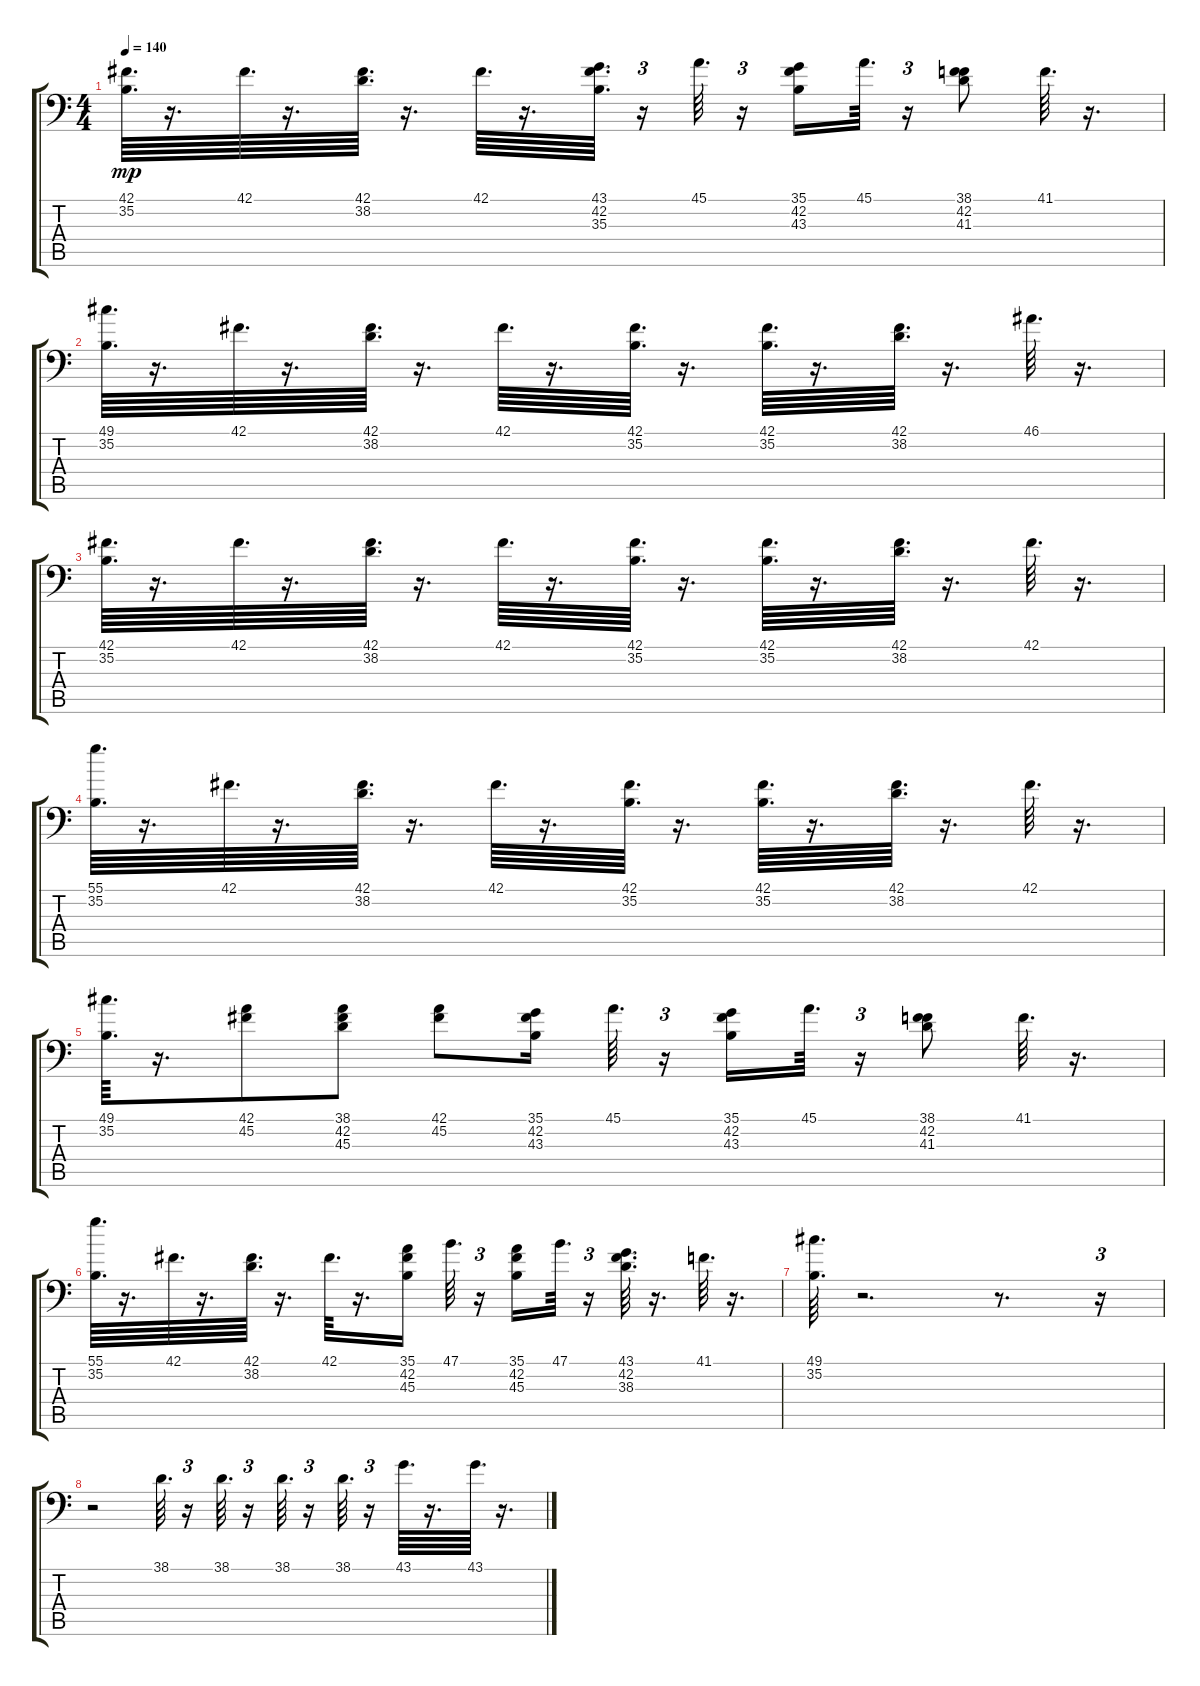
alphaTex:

\track "" {instrument acousticgrandpiano}
\staff {score tabs}
\tuning (C-1 C-1 C-1 C-1 C-1 C-1) {hide}
\ts (4 4)
\tempo 140
\clef f4
\ks c
(42.1 35.2).64{d dy mp} r.16{d} 42.1.64{d} r.16{d} (42.1 38.2).64{d} r.16{d} 42.1.64{d} r.16{d} (43.1 42.2 35.3).64{d} r.16{tu (3 2)} 45.1.64{d} r.16{tu (3 2)} (35.1 42.2 43.3).16 45.1.64{d} r.16{tu (3 2)} (38.1 42.2 41.3).8 41.1.64{d} r.16{d} |
(49.1 35.2).64{d} r.16{d} 42.1.64{d} r.16{d} (42.1 38.2).64{d} r.16{d} 42.1.64{d} r.16{d} (42.1 35.2).64{d} r.16{d} (42.1 35.2).64{d} r.16{d} (42.1 38.2).64{d} r.16{d} 46.1.64{d} r.16{d} |
(42.1 35.2).64{d} r.16{d} 42.1.64{d} r.16{d} (42.1 38.2).64{d} r.16{d} 42.1.64{d} r.16{d} (42.1 35.2).64{d} r.16{d} (42.1 35.2).64{d} r.16{d} (42.1 38.2).64{d} r.16{d} 42.1.64{d} r.16{d} |
(55.1 35.2).64{d} r.16{d} 42.1.64{d} r.16{d} (42.1 38.2).64{d} r.16{d} 42.1.64{d} r.16{d} (42.1 35.2).64{d} r.16{d} (42.1 35.2).64{d} r.16{d} (42.1 38.2).64{d} r.16{d} 42.1.64{d} r.16{d} |
(49.1 35.2).64{d} r.16{d} (42.1 45.2).8 (38.1 42.2 45.3).8 (42.1 45.2).8 (35.1 42.2 43.3).16 45.1.64{d} r.16{tu (3 2)} (35.1 42.2 43.3).16 45.1.64{d} r.16{tu (3 2)} (38.1 42.2 41.3).8 41.1.64{d} r.16{d} |
(55.1 35.2).64{d} r.16{d} 42.1.64{d} r.16{d} (42.1 38.2).64{d} r.16{d} 42.1.64{d} r.16{d} (35.1 42.2 45.3).16 47.1.64{d} r.16{tu (3 2)} (35.1 42.2 45.3).16 47.1.64{d} r.16{tu (3 2)} (43.1 42.2 38.3).64{d} r.16{d} 41.1.64{d} r.16{d} |
(49.1 35.2).64{d} r.2{d} r.8{d} r.16{tu (3 2)} |
r.2 38.1.64{d} r.16{tu (3 2)} 38.1.64{d} r.16{tu (3 2)} 38.1.64{d} r.16{tu (3 2)} 38.1.64{d} r.16{tu (3 2)} 43.1.64{d} r.16{d} 43.1.64{d} r.16{d}
